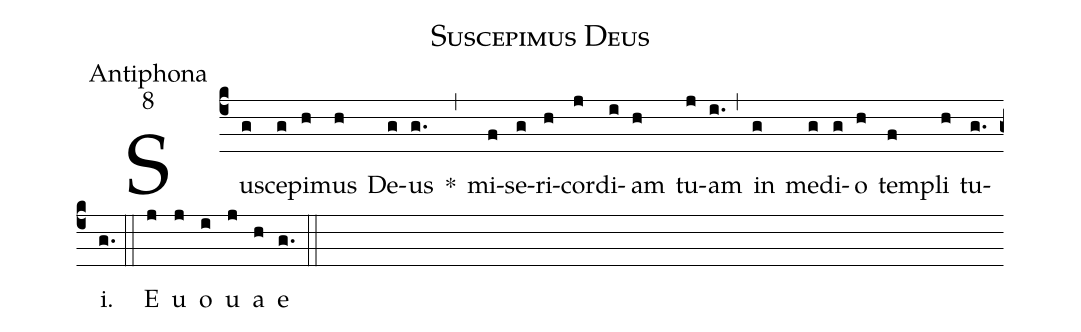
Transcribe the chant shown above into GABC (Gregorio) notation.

name:Suscepimus Deus;
office-part:Antiphona;
mode:8;
%%
(c4) Sus(g)ce(g)pi(h)mus(h) De(g)us(g.) *(,) mi(f)se(g)ri(h)cor(j)di(i)am(h) tu(j)am(i.) (,) in(g) me(g)di(g)o(h) tem(f)pli(h) tu(g.)i.(g.) (::) <eu>E(j) u(j) o(i) u(j) a(h) e</eu>(g.) (::)
